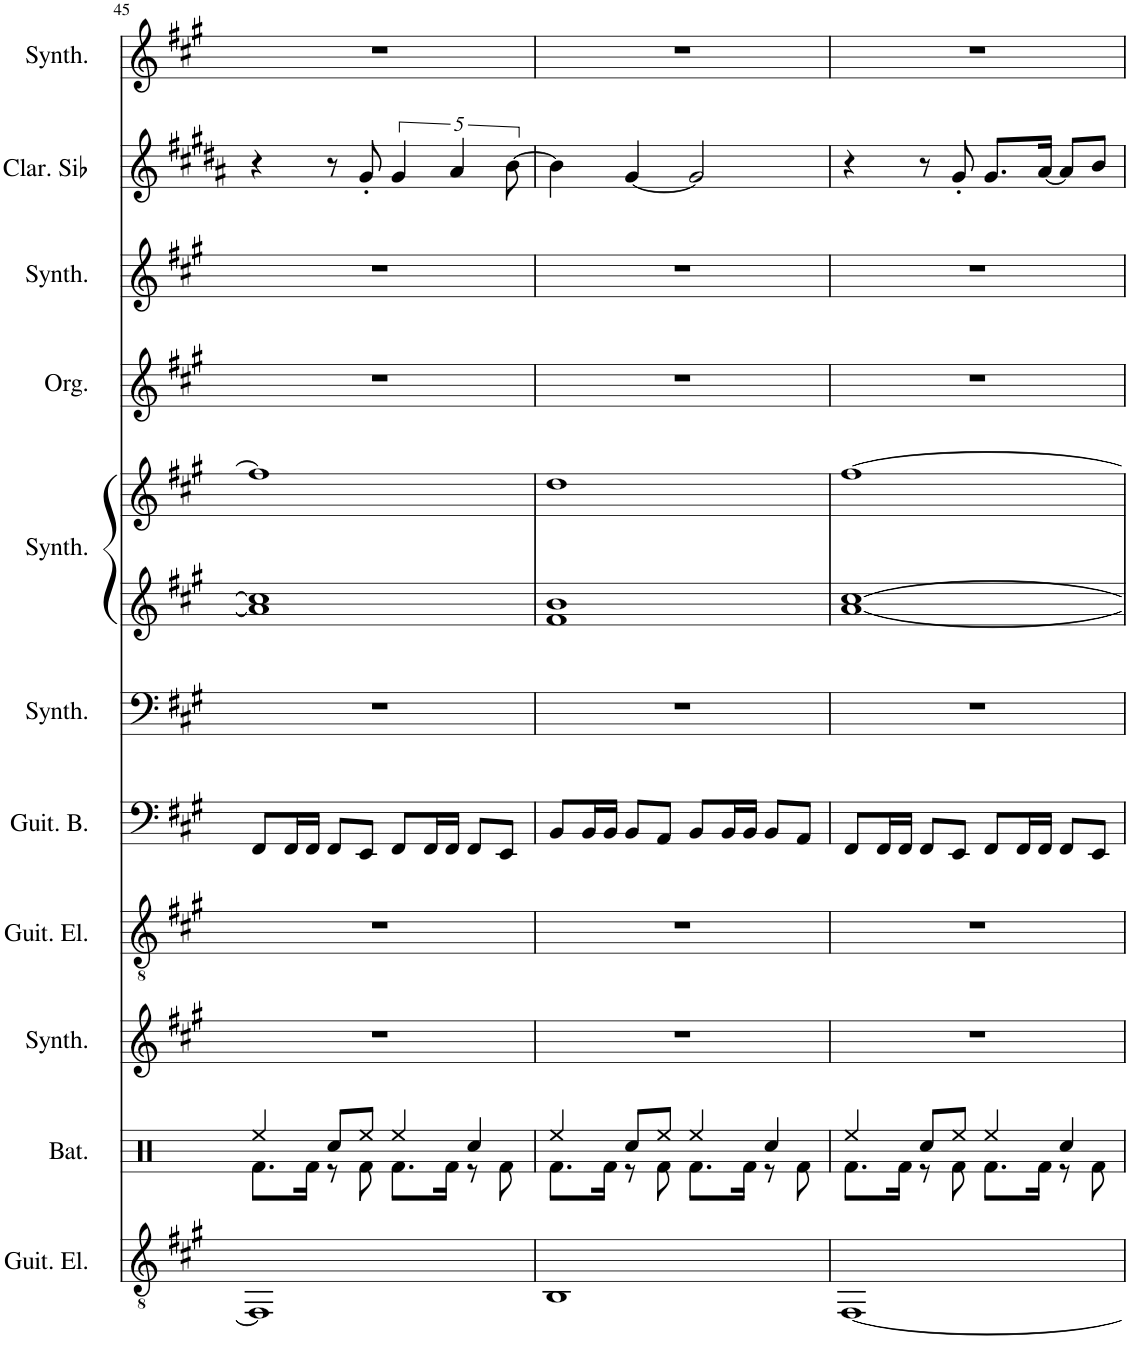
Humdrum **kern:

**kern	**kern	**kern	**kern	**kern	**kern	**kern	**kern	**kern	**kern	**kern	**kern
*part11	*part10	*part9	*part8	*part7	*part6	*part5	*part5	*part4	*part3	*part2	*part1
*staff12	*staff11	*staff10	*staff9	*staff8	*staff7	*staff6	*staff5	*staff4	*staff3	*staff2	*staff1
*I"Guitare électrique, Distortion Guitar	*I"Batterie, Drums	*I"Synthétiseur Pad, Pad 5 (bowed)	*I"Guitare électrique, Overdriven Guitar	*I"Guitare Basse, Electric Bass (pick)	*I"Synthétiseur Pad, Pad 3 (polysynth)	*I"Synthétiseur d'instruments à cordes, Synth Strings 1	*	*I"Orgue, Church Organ	*I"Synthétiseur de cuivres, Synth Brass 1	*I"Clarinette en Sib	*I"Synthétiseur de dents de scie, Lead 2 (sawtooth)
*I'Guit. El.	*I'Bat.	*I'Synth.	*I'Guit. El.	*I'Guit. B.	*I'Synth.	*I'Synth.	*	*I'Org.	*I'Synth.	*I'Clar. Sib	*I'Synth.
!!LO:PB:g=z
*clefGv2	*clefX	*clefG2	*clefGv2	*clefF4	*clefF4	*clefG2	*clefG2	*clefG2	*clefF4	*clefG2	*clefG2
*	*	*	*	*Trd7c12	*	*	*	*	*	*Trd1c2	*
*k[f#c#g#]	*k[]	*k[f#c#g#]	*k[f#c#g#]	*k[f#c#g#]	*k[f#c#g#]	*k[f#c#g#]	*k[f#c#g#]	*k[f#c#g#]	*k[f#c#g#]	*k[f#c#g#d#a#]	*k[f#c#g#]
*M4/4	*M4/4	*M4/4	*M4/4	*M4/4	*M4/4	*M4/4	*M4/4	*M4/4	*M4/4	*M4/4	*M4/4
=45	=45	=45	=45	=45	=45	=45	=45	=45	=45	=45	=45
*	*^	*	*	*	*	*	*	*	*	*	*
1FF#]	4Ree/	8.Rf\L	1r	1r	8FF#/L	1r	1a] 1cc#]	1ff#]	1r	1r	4r	1r
.	.	.	.	.	16FF#/L	.	.	.	.	.	.	.
.	.	16Rf\Jk	.	.	16FF#/JJ	.	.	.	.	.	.	.
.	8Rcc/L	8r	.	.	8FF#/L	.	.	.	.	.	8r	.
.	8Ree/J	8Rf\	.	.	8EE/J	.	.	.	.	.	8g#'/	.
.	4Ree/	8.Rf\L	.	.	8FF#/L	.	.	.	.	.	5g#/	.
.	.	.	.	.	16FF#/L	.	.	.	.	.	.	.
.	.	16Rf\Jk	.	.	16FF#/JJ	.	.	.	.	.	.	.
.	.	.	.	.	.	.	.	.	.	.	5a#/	.
.	4Rcc/	8r	.	.	8FF#/L	.	.	.	.	.	.	.
.	.	8Rf\	.	.	8EE/J	.	.	.	.	.	.	.
.	.	.	.	.	.	.	.	.	.	.	[10b\	.
=46	=46	=46	=46	=46	=46	=46	=46	=46	=46	=46	=46	=46
1BB	4Ree/	8.Rf\L	1r	1r	8BB/L	1r	1f# 1b	1dd	1r	1r	4b\]	1r
.	.	.	.	.	16BB/L	.	.	.	.	.	.	.
.	.	16Rf\Jk	.	.	16BB/JJ	.	.	.	.	.	.	.
.	8Rcc/L	8r	.	.	8BB/L	.	.	.	.	.	[4g#/	.
.	8Ree/J	8Rf\	.	.	8AA/J	.	.	.	.	.	.	.
.	4Ree/	8.Rf\L	.	.	8BB/L	.	.	.	.	.	2g#/]	.
.	.	.	.	.	16BB/L	.	.	.	.	.	.	.
.	.	16Rf\Jk	.	.	16BB/JJ	.	.	.	.	.	.	.
.	4Rcc/	8r	.	.	8BB/L	.	.	.	.	.	.	.
.	.	8Rf\	.	.	8AA/J	.	.	.	.	.	.	.
=47	=47	=47	=47	=47	=47	=47	=47	=47	=47	=47	=47	=47
[1FF#	4Ree/	8.Rf\L	1r	1r	8FF#/L	1r	[1a [1cc#	[1ff#	1r	1r	4r	1r
.	.	.	.	.	16FF#/L	.	.	.	.	.	.	.
.	.	16Rf\Jk	.	.	16FF#/JJ	.	.	.	.	.	.	.
.	8Rcc/L	8r	.	.	8FF#/L	.	.	.	.	.	8r	.
.	8Ree/J	8Rf\	.	.	8EE/J	.	.	.	.	.	8g#'/	.
.	4Ree/	8.Rf\L	.	.	8FF#/L	.	.	.	.	.	8.g#/L	.
.	.	.	.	.	16FF#/L	.	.	.	.	.	.	.
.	.	16Rf\Jk	.	.	16FF#/JJ	.	.	.	.	.	[16a#/Jk	.
.	4Rcc/	8r	.	.	8FF#/L	.	.	.	.	.	8a#/L]	.
.	.	8Rf\	.	.	8EE/J	.	.	.	.	.	8b/J	.
*	*v	*v	*	*	*	*	*	*	*	*	*	*
=	=	=	=	=	=	=	=	=	=	=	=
*-	*-	*-	*-	*-	*-	*-	*-	*-	*-	*-	*-
